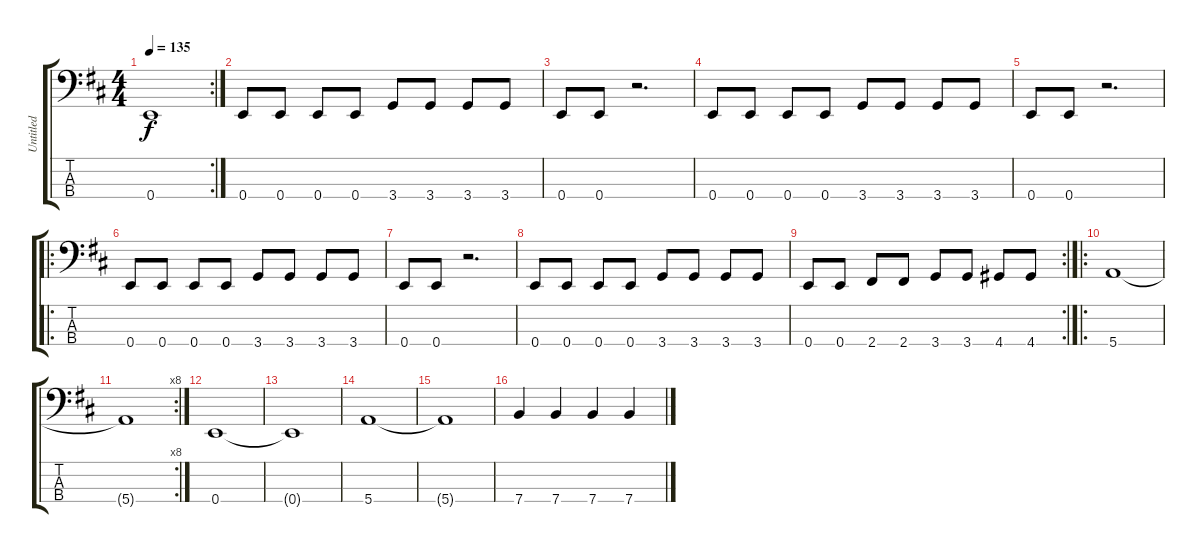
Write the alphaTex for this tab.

\track ("Untitled" "Untitled") {instrument electricbassfinger}
\staff {score tabs}
\tuning (G2 D2 A1 E1) {hide}
\rc 2
\ts (4 4)
\tempo 135
\clef f4
\ks d
0.4{t}.1{dy f} |
0.4.8 0.4.8 0.4.8 0.4.8 3.4.8 3.4.8 3.4.8 3.4.8 |
0.4.8 0.4.8 r.2{d} |
0.4.8 0.4.8 0.4.8 0.4.8 3.4.8 3.4.8 3.4.8 3.4.8 |
0.4.8 0.4.8 r.2{d} |
\ro
0.4.8 0.4.8 0.4.8 0.4.8 3.4.8 3.4.8 3.4.8 3.4.8 |
0.4.8 0.4.8 r.2{d} |
0.4.8 0.4.8 0.4.8 0.4.8 3.4.8 3.4.8 3.4.8 3.4.8 |
\rc 2
0.4.8 0.4.8 2.4.8 2.4.8 3.4.8 3.4.8 4.4.8 4.4.8 |
\ro
5.4.1 |
\rc 8
5.4{t}.1 |
0.4.1 |
0.4{t}.1 |
5.4.1 |
5.4{t}.1 |
7.4.4 7.4.4 7.4.4 7.4.4
